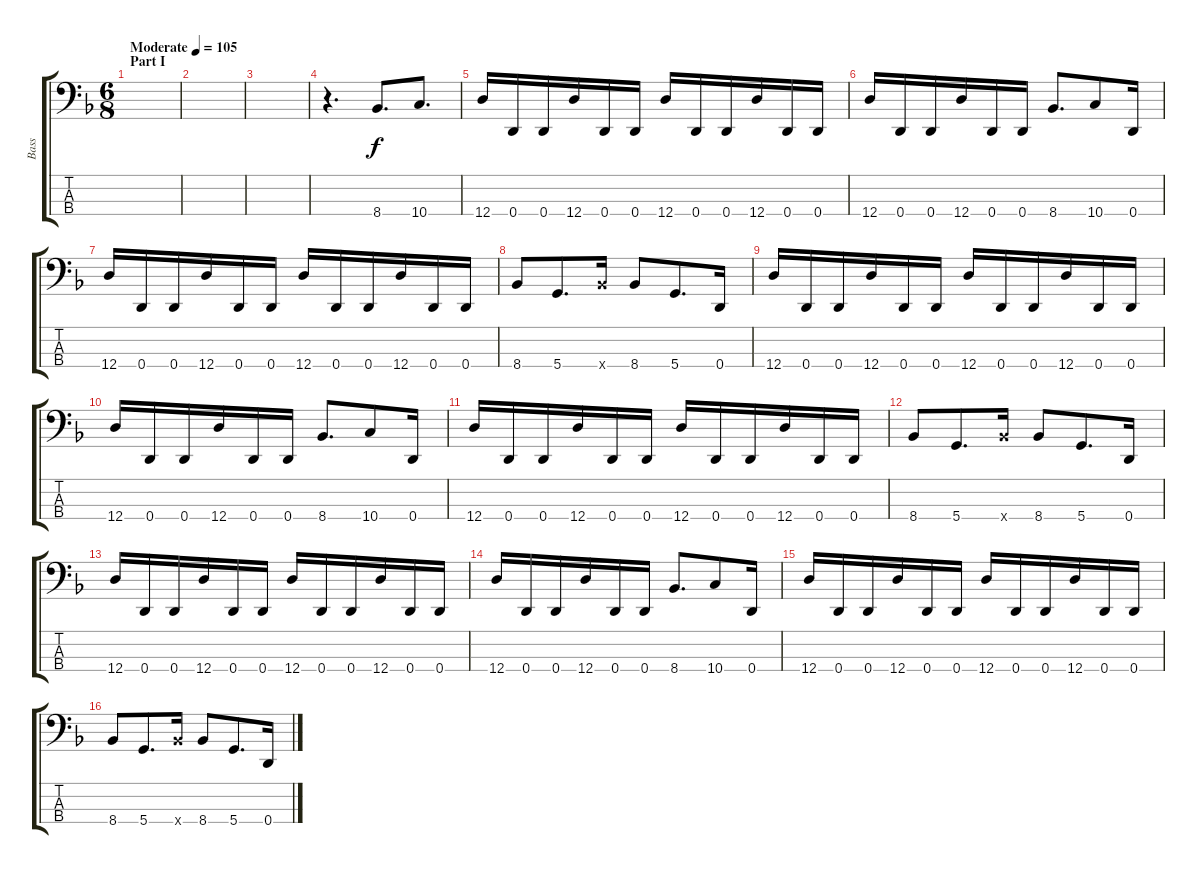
\track ("Bass" "Bass") {instrument electricbassfinger}
\staff {score tabs}
\tuning (G2 D2 A1 D1) {hide}
\ts (6 8)
\section ("" "Part I")
\tempo (105 "Moderate")
\clef f4
\ks dminor
|
|
|
r.4{d} 8.4.8{d} 10.4.8{d} |
12.4.16 0.4.16 0.4.16 12.4.16 0.4.16 0.4.16 12.4.16 0.4.16 0.4.16 12.4.16 0.4.16 0.4.16 |
12.4.16 0.4.16 0.4.16 12.4.16 0.4.16 0.4.16 8.4.8{d} 10.4.8 0.4.16 |
12.4.16 0.4.16 0.4.16 12.4.16 0.4.16 0.4.16 12.4.16 0.4.16 0.4.16 12.4.16 0.4.16 0.4.16 |
8.4.8 5.4.8{d} 8.4{x}.16 8.4.8 5.4.8{d} 0.4.16 |
12.4.16 0.4.16 0.4.16 12.4.16 0.4.16 0.4.16 12.4.16 0.4.16 0.4.16 12.4.16 0.4.16 0.4.16 |
12.4.16 0.4.16 0.4.16 12.4.16 0.4.16 0.4.16 8.4.8{d} 10.4.8 0.4.16 |
12.4.16 0.4.16 0.4.16 12.4.16 0.4.16 0.4.16 12.4.16 0.4.16 0.4.16 12.4.16 0.4.16 0.4.16 |
8.4.8 5.4.8{d} 8.4{x}.16 8.4.8 5.4.8{d} 0.4.16 |
12.4.16 0.4.16 0.4.16 12.4.16 0.4.16 0.4.16 12.4.16 0.4.16 0.4.16 12.4.16 0.4.16 0.4.16 |
12.4.16 0.4.16 0.4.16 12.4.16 0.4.16 0.4.16 8.4.8{d} 10.4.8 0.4.16 |
12.4.16 0.4.16 0.4.16 12.4.16 0.4.16 0.4.16 12.4.16 0.4.16 0.4.16 12.4.16 0.4.16 0.4.16 |
8.4.8 5.4.8{d} 8.4{x}.16 8.4.8 5.4.8{d} 0.4.16
